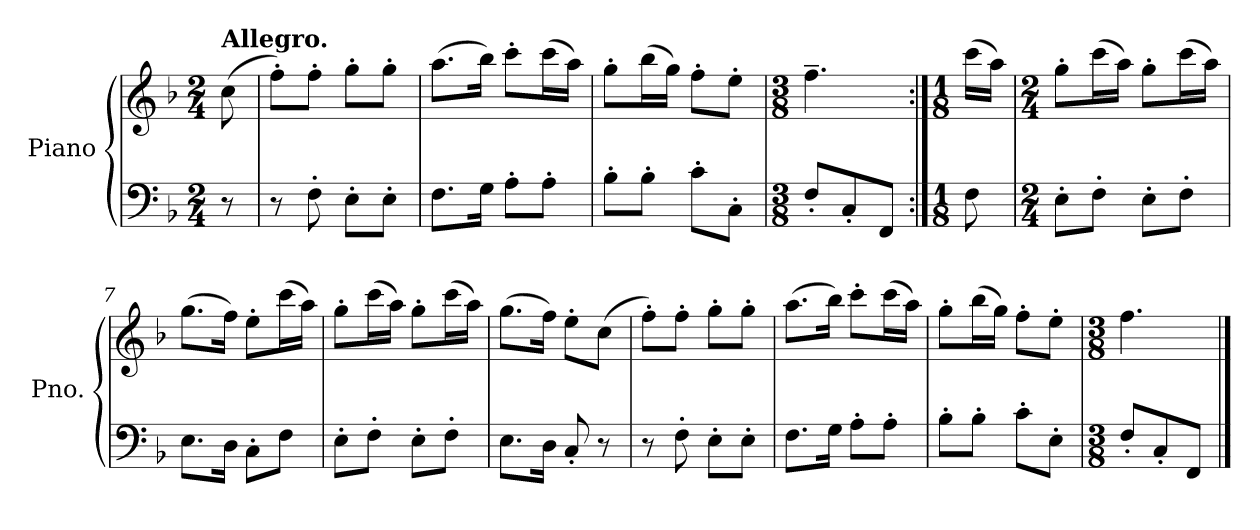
**kern	**kern
*part1	*part1
*staff2	*staff1
*I"Piano	*
*I'Pno.	*
*clefF4	*clefG2
*k[b-]	*k[b-]
*M2/4	*M2/4
=	=
!	!LO:TX:a:B:t=Allegro.
8r	(>8cc\
=1	=1
8r	8ff'\L)
8F'\	8ff'\J
8E'\L	8gg'\L
8E'\J	8gg'\J
=2	=2
8.F\L	(>8.aa\L
16G\Jk	16bb-\Jk)
8A'\L	8ccc'\L
8A'\J	(>16ccc\L
.	16aa\JJ)
=3	=3
8B-'\L	8gg'\L
8B-'\J	(>16bb-\L
.	16gg\JJ)
8c'\L	8ff'\L
8C'\J	8ee'\J
=4	=4
*M3/8	*M3/8
8F'/L	4.ff~\
8C'/	.
8FF/J	.
=5:|!	=5:|!
*M1/8	*M1/8
8F\	(>16ccc\LL
.	16aa\JJ)
=6	=6
*M2/4	*M2/4
8E'\L	8gg'\L
8F'\J	(>16ccc\L
.	16aa\JJ)
8E'\L	8gg'\L
8F'\J	(>16ccc\L
.	16aa\JJ)
=7	=7
8.E\L	(>8.gg\L
16D\Jk	16ff\Jk)
8C'\L	8ee'\L
8F\J	(>16ccc\L
.	16aa\JJ)
!!LO:LB:g=z
=8	=8
8E'\L	8gg'\L
8F'\J	(>16ccc\L
.	16aa\JJ)
8E'\L	8gg'\L
8F'\J	(>16ccc\L
.	16aa\JJ)
=9	=9
8.E\L	(>8.gg\L
16D\Jk	16ff\Jk)
8C'/	8ee'\L
8r	(>8cc\J
=10	=10
8r	8ff'\L)
8F'\	8ff'\J
8E'\L	8gg'\L
8E'\J	8gg'\J
=11	=11
8.F\L	(>8.aa\L
16G\Jk	16bb-\Jk)
8A'\L	8ccc'\L
8A'\J	(>16ccc\L
.	16aa\JJ)
=12	=12
8B-'\L	8gg'\L
8B-'\J	(>16bb-\L
.	16gg\JJ)
8c'\L	8ff'\L
8E'\J	8ee'\J
=13	=13
*M3/8	*M3/8
8F'/L	4.ff\
8C'/	.
8FF/J	.
==	==
*-	*-
